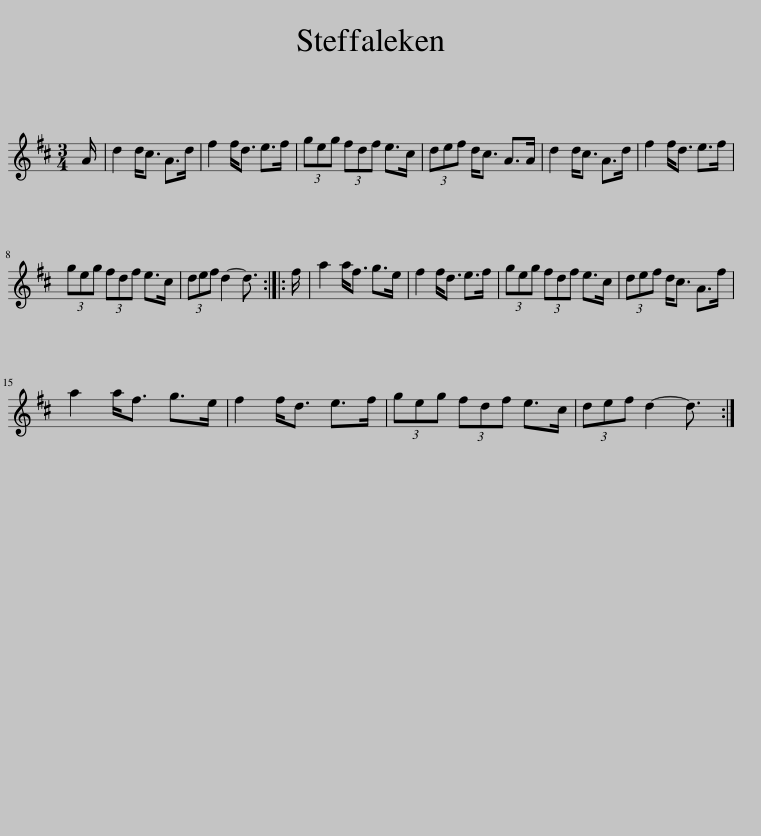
X:1
L:1/8
M:3/4
I:linebreak $
K:D
V:1 treble
V:1
 A/ | d2 d<c A>d | f2 f<d e>f | (3geg (3fdf e>c | (3def d<c A>A | %5
 d2 d<c A>d | f2 f<d e>f |$ (3geg (3fdf e>c | (3def d2- d3/2 :: f/ | %10
 a2 a<f g>e | f2 f<d e>f | (3geg (3fdf e>c | (3def d<c A>f |$ a2 a<f g>e | %15
 f2 f<d e>f | (3geg (3fdf e>c | (3def d2- d3/2 :| %18
